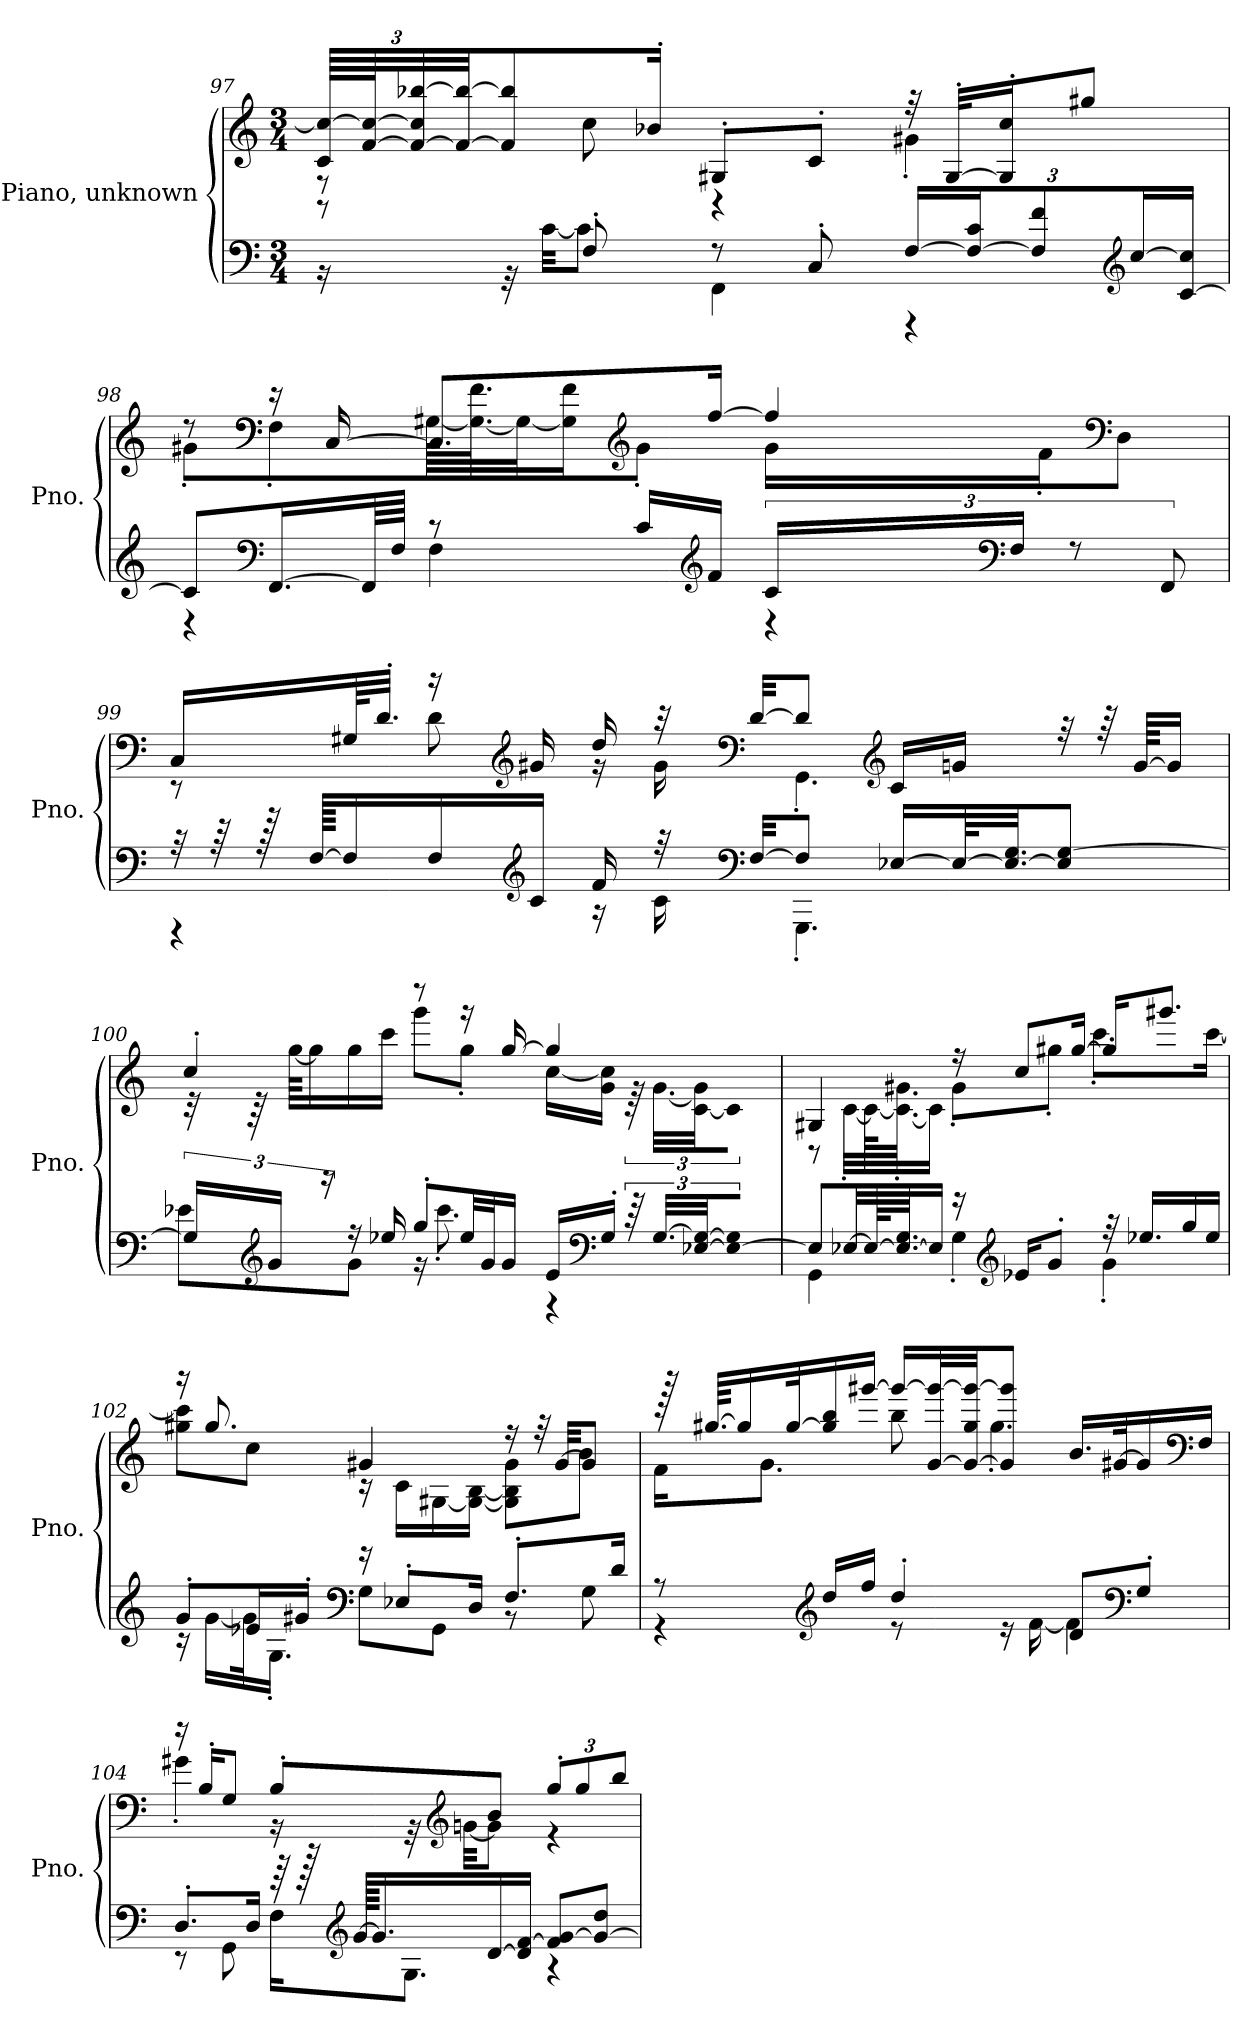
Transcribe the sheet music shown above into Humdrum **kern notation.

**kern	**kern
*part1	*part1
*staff2	*staff1
*I"Piano, unknown	*
*I'Pno.	*
!!LO:LB:g=z
*clefF4	*clefG2
*k[]	*k[]
*M3/4	*M3/4
=97	=97
*^	*
*	*	*Xbrackettup
*	*	*^
8r	16r	96c/ 96cc/_LLLL	8r
.	.	[96f/ 96cc/_J	.
.	.	48f/_ 48cc/] [48bb-X/	.
.	.	48f/_ 48bb-/_JJ	.
.	32r	8f/] 8bb-/]	.
.	[32c\KKL	.	.
8F'/	8c\J]	.	8cc\
.	.	16b-X'/Jk	.
8r	4FF\	8G#X'/L	4r
8C'/	.	8c'/J	.
*Xbrackettup	*	*	*
[24F/LL	4r	32r	4g#X'\
.	.	[32G#'/KLL	.
24F/_ 24c/J	.	.	.
.	.	16G#/]' 16cc/'J	.
12F/] 12f/	.	.	.
.	.	8gg#X/J	.
*clefG2	*	*	*
[24cc/L	.	.	.
[24c/ 24cc/]JJ	.	.	.
!!LO:LB:g=z	!!
=98	=98	=98	=98
8c/L]	4r	8r	8g#X'\L
*clefF4	*	*clefF4	*
[16.FF/L	.	16r	8F'\
.	.	[16C/	.
64FF/LL]	.	.	.
64F/JJJJ	.	.	.
8r	4F\	8.C/L]	[128G#X\KLLL
.	.	.	64.G#\_ 64.f\J
.	.	.	32G#\J_
.	.	.	16G#\] 16f\J
*	*	*clefG2	*
16c/LL	.	.	8g#'\J
*clefG2	*	*	*
16f/JJ	.	[16ff/Jk	.
*brackettup	*	*	*
24c/LL	4r	4ff/]	16g#\LL
*clefF4	*	*	*
24F/JJ	.	.	.
.	.	.	16f'\J
12r	.	.	.
*	*	*clefF4	*
.	.	.	8D\J
12FF/	.	.	.
!!LO:LB:g=z	!!
=99	=99	=99	=99
32r	4r	16C/LL	8r
64r	.	.	.
128r	.	.	.
[128F/KKKLL	.	.	.
16F/]	.	64G#X/KL	.
.	.	32.d'/JJJ	.
16F/	.	16r	8d\
*clefG2	*	*clefG2	*
16c/JJ	.	16g#X/	.
16f/	16r	16dd/	16r
32r	16c\	32r	16g#\
*clefF4	*	*clefF4	*
[32F/KKL	.	[32d/KKL	.
8F/J]	4.GGG'\	8d/J]	4.GG'\
*	*	*clefG2	*
[16E-X/LL	.	16c/LL	.
64E-/KL_	.	16gn/JJ	.
32.E-/_ 32.G/JJ	.	.	.
8E-/] [8G/J	.	32r	.
.	.	64r	.
.	.	[64g/KKLL	.
.	.	16g/JJ]	.
!!LO:LB:g=z	!!
=100	=100	=100	=100
24G/LL]	8e-X\L	4cc'/	32r
.	.	.	64r
*clefG2	*	*	*
24g/JJ	.	.	.
.	.	.	[64gg\KKLL
.	.	.	16gg\]
24r	.	.	.
16r	8g\J	.	16gg\
16ee-X/	.	.	16ccc\JJ
8gg'/L	16r	8r	8ggg\L
.	8.ccc'\	.	.
32ee-/LL	.	16r	8gg'\J
32g/J	.	.	.
16g/JJ	.	[16gg/	.
16e-/LL	4r	4gg/]	[16cc\LL
*clefF4	*	*	*
16G'/JJ	.	.	16g\ 16cc\]JJ
*	*	*	*brackettup
96r	.	.	96r
[48.G/LLL	.	.	[48.g\LLL
[48E-X/ 48G/_J	.	.	[48c\ 48g\]J
16E-/_ 16G/]JJ	.	.	16c\JJ]
!!LO:PB:g=z	!!
=101	=101	=101	=101
8E-/L]	4GG\	4G#X/	8r
[32E-X/LL	.	.	[32c'\LLL
128E-/KL_	.	.	128c\KL_
64.E-/_ 64.G/JJ	.	.	64.c\_' 64.g#X\'JJ
16E-/JJ]	.	.	16c\JJ]
16r	4G'\	16r	8g#'\L
*clefG2	*	*	*
16e-X/KL	.	8cc/L	.
8g'/J	.	.	8gg#X'\J
.	.	[16gg#/Jk	.
32r	4g'\	16gg#/KL]	8.ccc'\L
16.ee-X/LL	.	.	.
.	.	8.ggg#X/J	.
16gg/	.	.	.
16ee-/JJ	.	.	[16ccc\Jk
=102	=102	=102	=102
8g'/L	16r	16r	8gg#X\ 8ccc\]L
.	[16g\LL	8.gg#/	.
16e-X/L	32g\K]	.	8cc\J
.	16.G'\JJ	.	.
16g#X'/JJ	.	.	.
*clefF4	*	*	*
16r	8G\L	4g#X/	16r
8E-X'/L	.	.	16c\LL
.	8GG\J	.	[16G#X\
16D/Jk	.	.	16G#\_ [16B\JJ
8.F'/L	8r	16r	8G#\] 8B\] 8g#\L
.	.	32r	.
.	.	[32g#/KKL	.
.	8G\	8g#/J]	8b\J
16d/Jk	.	.	.
!!LO:LB:g=z	!!
=103	=103	=103	=103
8r	4r	128r	16f\KL
.	.	[64.gg#X/KKLL	.
.	.	16gg#/]	.
.	.	.	8.g\J
.	.	[32gg#/K	.
*clefG2	*	*	*
16dd/LL	.	16gg#/] 16bb/	.
16ff/JJ	.	[16ggg#X/JJ	.
4dd'/	8r	16ggg#/LL_	8bb\
.	.	[32g/ 32ggg#/_L	.
.	.	32g/_ 32gg#/ 32ggg#/_JJ	.
.	16r	8g/] 8ggg#/]J	4.gg#'\
.	[16f\	.	.
8d/L	4f\]	16.b/LL	.
.	.	[32g#X/K	.
*clefF4	*	*	*
8G'/J	.	16g#/]	.
*	*	*clefF4	*
.	.	16F/JJ	.
!!LO:LB:g=z	!!
=104	=104	=104	=104
8.D'/L	8r	16r	4g#X'\
.	.	16B'/KL	.
.	8GG\	8G/J	.
16D/Jk	.	.	.
64r	16F\KL	8B'/L	16r
128r	.	.	.
*clefG2	*	*	*
[128g/KKKLL	.	.	.
16.g/]	.	.	.
.	8.G\J	.	32r
*	*	*clefG2	*
.	.	.	[32gn\KKL
[16d/	.	8b/J	8g\J]
16d/] [16f/JJ	.	.	.
*	*	*Xbrackettup	*
8f/] [8g/L	4r	12gg'/L	4r
.	.	12gg/	.
8g/_ 8dd/J	.	.	.
.	.	12bb/J	.
*v	*v	*	*
*	*v	*v
=	=
*-	*-
